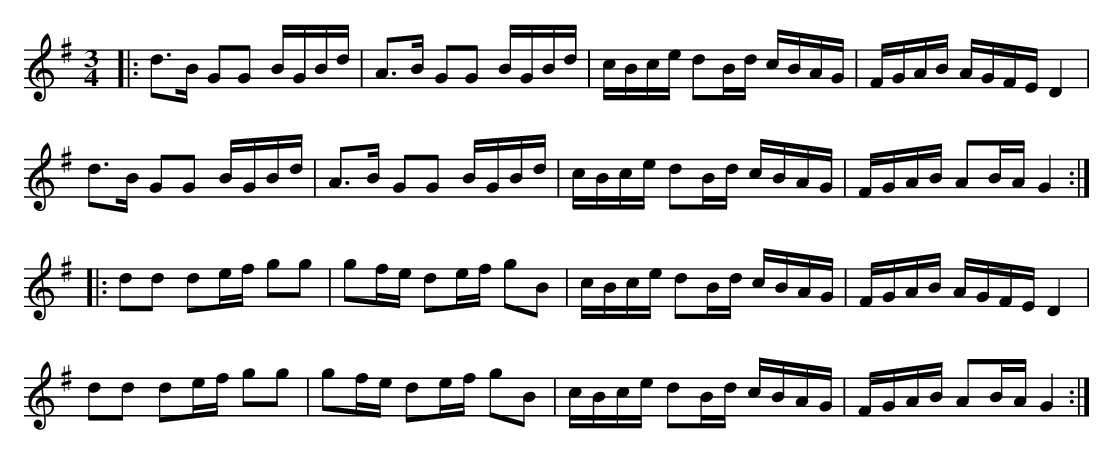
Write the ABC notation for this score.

X:1
M:3/4
K:G
|:d>B GG B/G/B/d/|A>B GG B/G/B/d/|c/B/c/e/ dB/d/ c/B/A/G/|F/G/A/B/ A/G/F/E/ D2|
d>B GG B/G/B/d/|A>B GG B/G/B/d/|c/B/c/e/ dB/d/ c/B/A/G/|F/G/A/B/ AB/A/ G2:|
|:dd de/f/ gg|gf/e/ de/f/ gB|c/B/c/e/ dB/d/ c/B/A/G/|F/G/A/B/ A/G/F/E/ D2|
dd de/f/ gg|gf/e/ de/f/ gB|c/B/c/e/ dB/d/ c/B/A/G/|F/G/A/B/ AB/A/ G2:|
